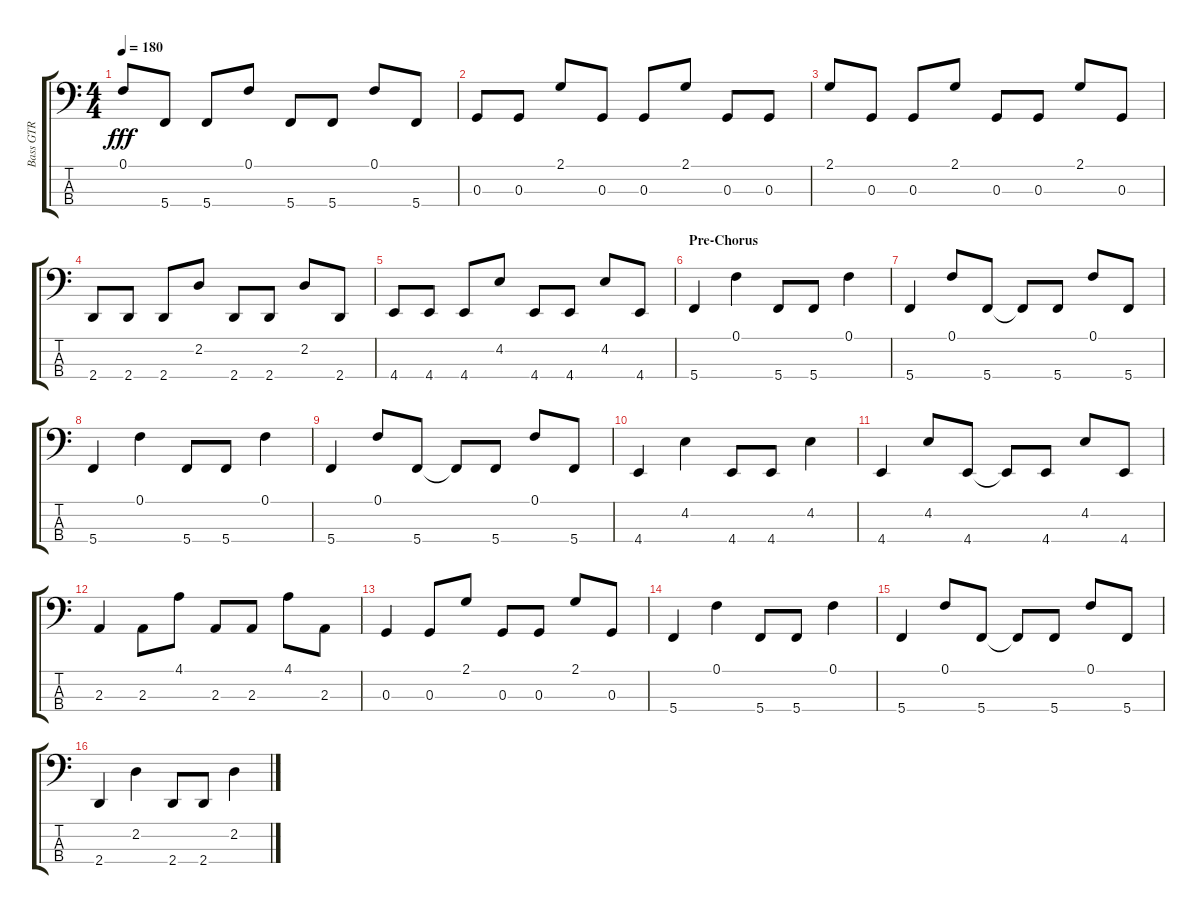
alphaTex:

\track ("Bass GTR" "Bass GTR") {instrument electricbassfinger}
\staff {score tabs}
\tuning (F2 C2 G1 C1) {hide}
\ts (4 4)
\tempo 180
\clef f4
\ks aminor
0.1.8{dy fff} 5.4.8 5.4.8 0.1.8 5.4.8 5.4.8 0.1.8 5.4.8 |
0.3.8 0.3.8 2.1.8 0.3.8 0.3.8 2.1.8 0.3.8 0.3.8 |
2.1.8 0.3.8 0.3.8 2.1.8 0.3.8 0.3.8 2.1.8 0.3.8 |
2.4.8 2.4.8 2.4.8 2.2.8 2.4.8 2.4.8 2.2.8 2.4.8 |
4.4.8 4.4.8 4.4.8 4.2.8 4.4.8 4.4.8 4.2.8 4.4.8 |
\section ("" "Pre-Chorus")
5.4.4 0.1.4 5.4.8 5.4.8 0.1.4 |
5.4.4 0.1.8 5.4.8 5.4{t}.8 5.4.8 0.1.8 5.4.8 |
5.4.4 0.1.4 5.4.8 5.4.8 0.1.4 |
5.4.4 0.1.8 5.4.8 5.4{t}.8 5.4.8 0.1.8 5.4.8 |
4.4.4 4.2.4 4.4.8 4.4.8 4.2.4 |
4.4.4 4.2.8 4.4.8 4.4{t}.8 4.4.8 4.2.8 4.4.8 |
2.3.4 2.3.8 4.1.8 2.3.8 2.3.8 4.1.8 2.3.8 |
0.3.4 0.3.8 2.1.8 0.3.8 0.3.8 2.1.8 0.3.8 |
5.4.4 0.1.4 5.4.8 5.4.8 0.1.4 |
5.4.4 0.1.8 5.4.8 5.4{t}.8 5.4.8 0.1.8 5.4.8 |
2.4.4 2.2.4 2.4.8 2.4.8 2.2.4
